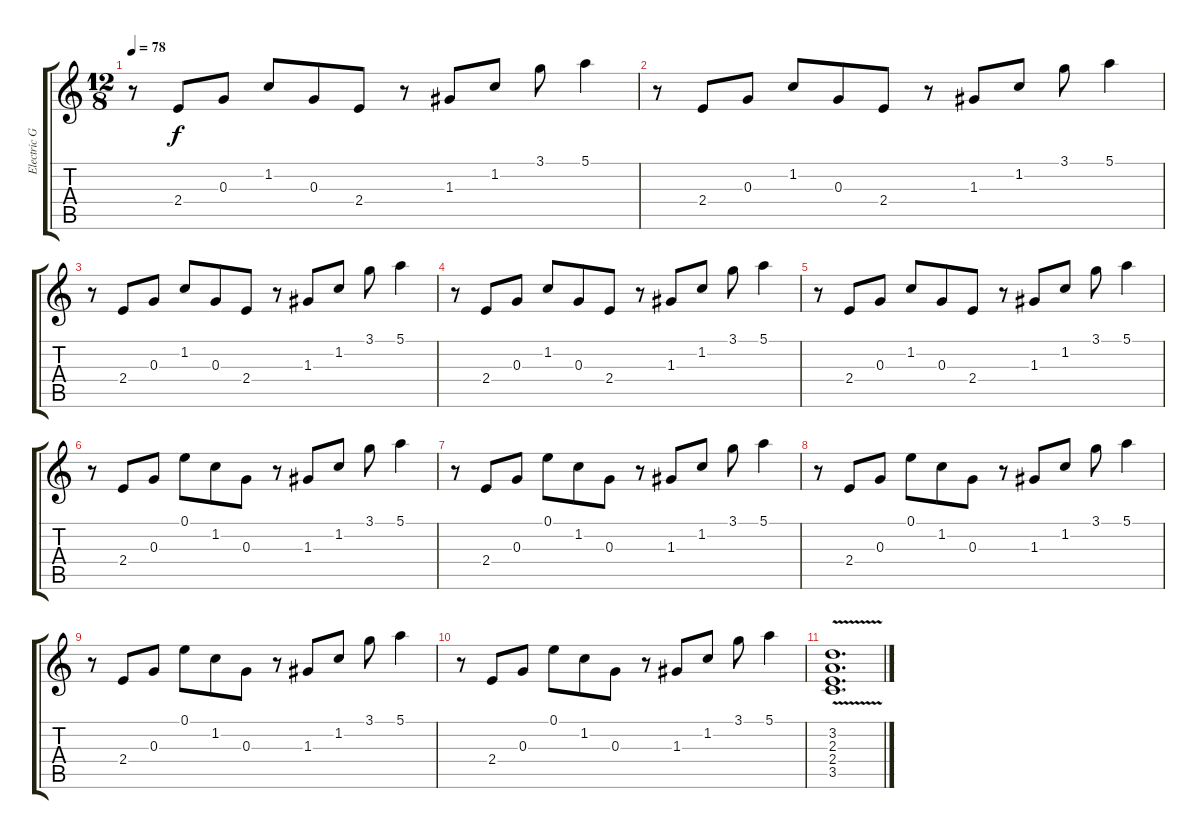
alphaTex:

\track ("Electric Guitar II" "Electric G") {instrument electricguitarjazz}
\staff {score tabs}
\tuning (E4 B3 G3 D3 A2 E2) {hide}
\ts (12 8)
\tempo 78
\clef g2
\ks c
r.8{dy f} 2.4.8 0.3.8 1.2.8 0.3.8 2.4.8 r.8 1.3.8 1.2.8 3.1.8 5.1.4 |
r.8 2.4.8 0.3.8 1.2.8 0.3.8 2.4.8 r.8 1.3.8 1.2.8 3.1.8 5.1.4 |
r.8 2.4.8 0.3.8 1.2.8 0.3.8 2.4.8 r.8 1.3.8 1.2.8 3.1.8 5.1.4 |
r.8 2.4.8 0.3.8 1.2.8 0.3.8 2.4.8 r.8 1.3.8 1.2.8 3.1.8 5.1.4 |
r.8 2.4.8 0.3.8 1.2.8 0.3.8 2.4.8 r.8 1.3.8 1.2.8 3.1.8 5.1.4 |
r.8 2.4.8 0.3.8 0.1.8 1.2.8 0.3.8 r.8 1.3.8 1.2.8 3.1.8 5.1.4 |
r.8 2.4.8 0.3.8 0.1.8 1.2.8 0.3.8 r.8 1.3.8 1.2.8 3.1.8 5.1.4 |
r.8 2.4.8 0.3.8 0.1.8 1.2.8 0.3.8 r.8 1.3.8 1.2.8 3.1.8 5.1.4 |
r.8 2.4.8 0.3.8 0.1.8 1.2.8 0.3.8 r.8 1.3.8 1.2.8 3.1.8 5.1.4 |
r.8 2.4.8 0.3.8 0.1.8 1.2.8 0.3.8 r.8 1.3.8 1.2.8 3.1.8 5.1.4 |
(3.2{v} 2.3{v} 2.4{v} 3.5{v}).1{d}
